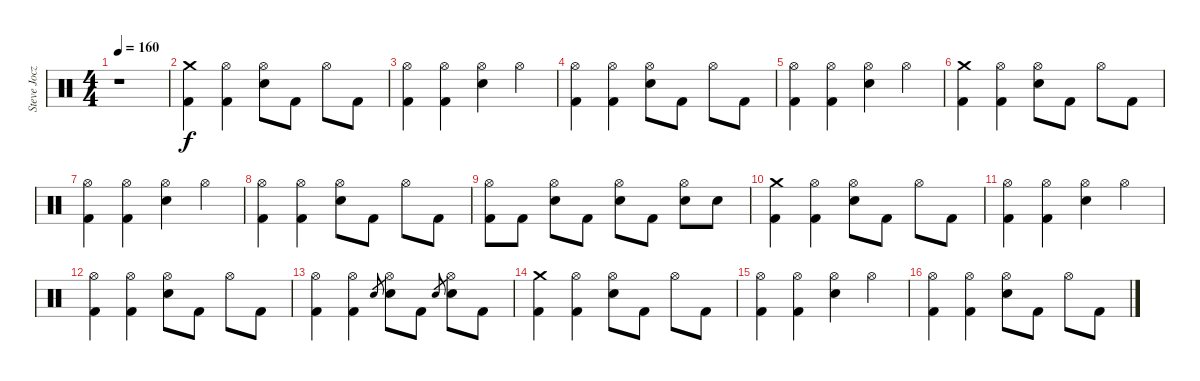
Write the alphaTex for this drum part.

\track ("Steve Jocz" "Steve Jocz") {instrument percussion}
\staff {score}
\articulation defaults
\ts (4 4)
\tempo 160
\clef neutral
\ks c
r.1{dy f} |
("Crash medium (hit)" "Kick (hit) 2").4 ("Hi-Hat (open)" "Kick (hit) 2").4 ("Electric Snare (hit)" "Hi-Hat (open)").8 "Kick (hit) 2".8 "Hi-Hat (open)".8 "Kick (hit) 2".8 |
("Hi-Hat (open)" "Kick (hit) 2").4 ("Hi-Hat (open)" "Kick (hit) 2").4 ("Electric Snare (hit)" "Hi-Hat (open)").4 "Hi-Hat (open)".4 |
("Hi-Hat (open)" "Kick (hit) 2").4 ("Hi-Hat (open)" "Kick (hit) 2").4 ("Electric Snare (hit)" "Hi-Hat (open)").8 "Kick (hit) 2".8 "Hi-Hat (open)".8 "Kick (hit) 2".8 |
("Hi-Hat (open)" "Kick (hit) 2").4 ("Hi-Hat (open)" "Kick (hit) 2").4 ("Electric Snare (hit)" "Hi-Hat (open)").4 "Hi-Hat (open)".4 |
("Crash medium (hit)" "Kick (hit) 2").4 ("Hi-Hat (open)" "Kick (hit) 2").4 ("Electric Snare (hit)" "Hi-Hat (open)").8 "Kick (hit) 2".8 "Hi-Hat (open)".8 "Kick (hit) 2".8 |
("Hi-Hat (open)" "Kick (hit) 2").4 ("Hi-Hat (open)" "Kick (hit) 2").4 ("Electric Snare (hit)" "Hi-Hat (open)").4 "Hi-Hat (open)".4 |
("Hi-Hat (open)" "Kick (hit) 2").4 ("Hi-Hat (open)" "Kick (hit) 2").4 ("Electric Snare (hit)" "Hi-Hat (open)").8 "Kick (hit) 2".8 "Hi-Hat (open)".8 "Kick (hit) 2".8 |
("Hi-Hat (open)" "Kick (hit) 2").8 "Kick (hit) 2".8 ("Hi-Hat (open)" "Electric Snare (hit)").8 "Kick (hit) 2".8 ("Hi-Hat (open)" "Electric Snare (hit)").8 "Kick (hit) 2".8 ("Hi-Hat (open)" "Electric Snare (hit)").8 "Electric Snare (hit)".8 |
("Crash medium (hit)" "Kick (hit) 2").4 ("Hi-Hat (open)" "Kick (hit) 2").4 ("Electric Snare (hit)" "Hi-Hat (open)").8 "Kick (hit) 2".8 "Hi-Hat (open)".8 "Kick (hit) 2".8 |
("Hi-Hat (open)" "Kick (hit) 2").4 ("Hi-Hat (open)" "Kick (hit) 2").4 ("Electric Snare (hit)" "Hi-Hat (open)").4 "Hi-Hat (open)".4 |
("Hi-Hat (open)" "Kick (hit) 2").4 ("Hi-Hat (open)" "Kick (hit) 2").4 ("Electric Snare (hit)" "Hi-Hat (open)").8 "Kick (hit) 2".8 "Hi-Hat (open)".8 "Kick (hit) 2".8 |
("Hi-Hat (open)" "Kick (hit) 2").4 ("Hi-Hat (open)" "Kick (hit) 2").4 "Electric Snare (hit)".8{gr} ("Electric Snare (hit)" "Hi-Hat (open)").8 "Kick (hit) 2".8 "Electric Snare (hit)".8{gr} ("Hi-Hat (open)" "Electric Snare (hit)").8 "Kick (hit) 2".8 |
("Crash medium (hit)" "Kick (hit) 2").4 ("Hi-Hat (open)" "Kick (hit) 2").4 ("Electric Snare (hit)" "Hi-Hat (open)").8 "Kick (hit) 2".8 "Hi-Hat (open)".8 "Kick (hit) 2".8 |
("Hi-Hat (open)" "Kick (hit) 2").4 ("Hi-Hat (open)" "Kick (hit) 2").4 ("Electric Snare (hit)" "Hi-Hat (open)").4 "Hi-Hat (open)".4 |
("Hi-Hat (open)" "Kick (hit) 2").4 ("Hi-Hat (open)" "Kick (hit) 2").4 ("Electric Snare (hit)" "Hi-Hat (open)").8 "Kick (hit) 2".8 "Hi-Hat (open)".8 "Kick (hit) 2".8
